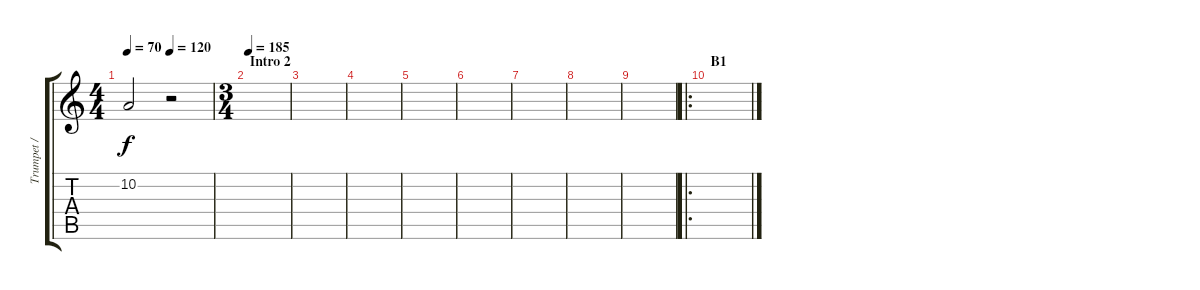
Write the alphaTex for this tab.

\track ("Trumpet / Harpsichord" "Trumpet / ") {instrument trumpet}
\staff {score tabs}
\tuning (E4 B3 G3 D3 A2 E2) {hide}
\ts (4 4)
\tempo 70
\tempo (120 0.5)
\clef g2
\ks c
10.2{t}.2{dy f} r.2 |
\ts (3 4)
\section ("" "Intro 2")
\tempo 185
|
|
|
|
|
|
|
|
\ro
\section ("" "B1")
